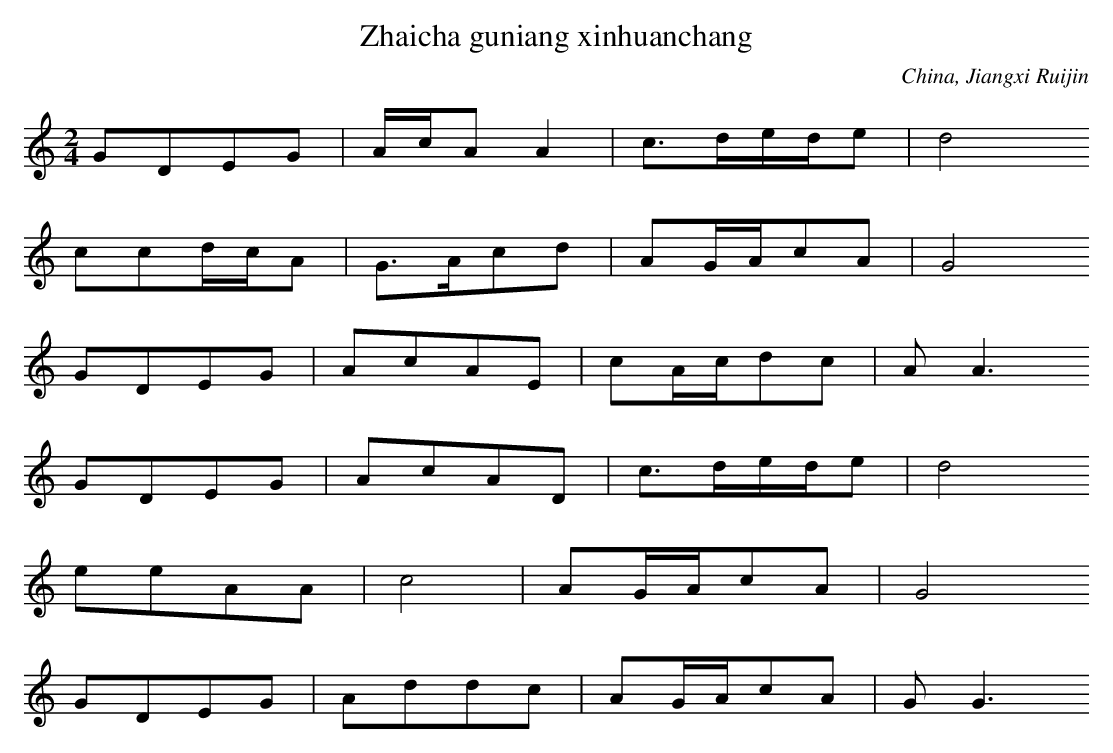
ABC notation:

X:1
T: Zhaicha guniang xinhuanchang
O: China, Jiangxi Ruijin
M: 2/4
L: 1/16
K: C
G2D2E2G2 | AcA2A4 | c3dede2 | d8
c2c2dcA2 | G3Ac2d2 | A2GAc2A2 | G8
G2D2E2G2 | A2c2A2E2 | c2Acd2c2 | A2A6
G2D2E2G2 | A2c2A2D2 | c3dede2 | d8
e2e2A2A2 | c8 | A2GAc2A2 | G8
G2D2E2G2 | A2d2d2c2 | A2GAc2A2 | G2G6
